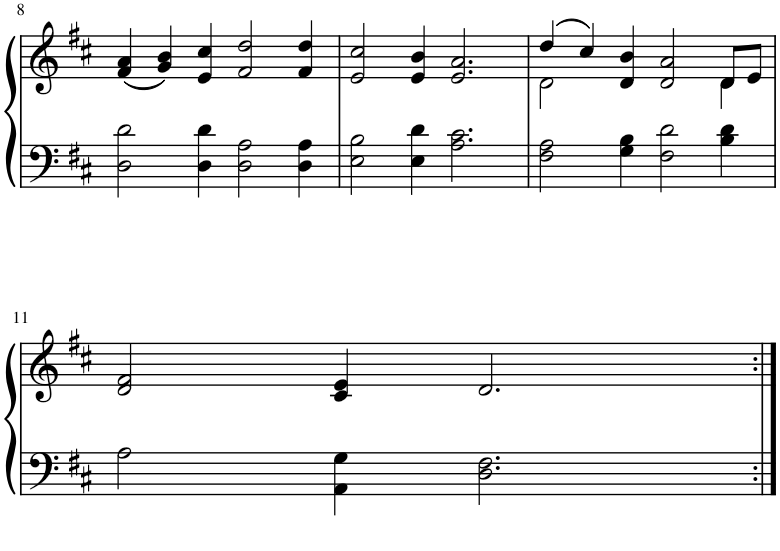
**kern	**kern
*part1	*part1
*staff2	*staff1
*I"Piano	*
*I'Pno.	*
!!LO:PB:g=z
*clefF4	*clefG2
*k[f#c#]	*k[f#c#]
*M6/4	*M6/4
=8	=8
2D\ 2d\	(4f#/ 4a/
.	4g/ 4b/)
4D\ 4d\	4e/ 4cc#/
2D\ 2A\	2f#/ 2dd/
4D\ 4A\	4f#/ 4dd/
=9	=9
2E\ 2B\	2e/ 2cc#/
4E\ 4d\	4e/ 4b/
2.A\ 2.c#\	2.e/ 2.a/
=10	=10
*	*^
2F#\ 2A\	(4dd/	2d\
.	4cc#/)	.
4G\ 4B\	4d/ 4b/	4ryy
2F#\ 2d\	2d/ 2a/	2ryy
4B\ 4d\	8d/L	4d\
.	8e/J	.
*	*v	*v
!!LO:LB:g=z
=11	=11
2A\	2d/ 2f#/
4AA\ 4G\	4c#/ 4e/
2.D\ 2.F#\	2.d/
=:|!	=:|!
*-	*-
